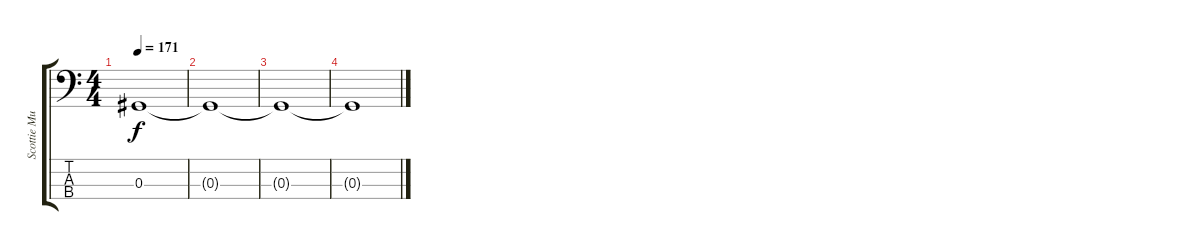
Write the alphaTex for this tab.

\track ("Scottie Murphy - Bass" "Scottie Mu") {instrument electricbasspick}
\staff {score tabs}
\tuning (Gb2 Db2 Ab1 Eb1) {hide}
\ts (4 4)
\tempo 171
\clef f4
\ks c
0.3{t}.1{dy f} |
0.3{t}.1 |
0.3{t}.1 |
0.3{t}.1
